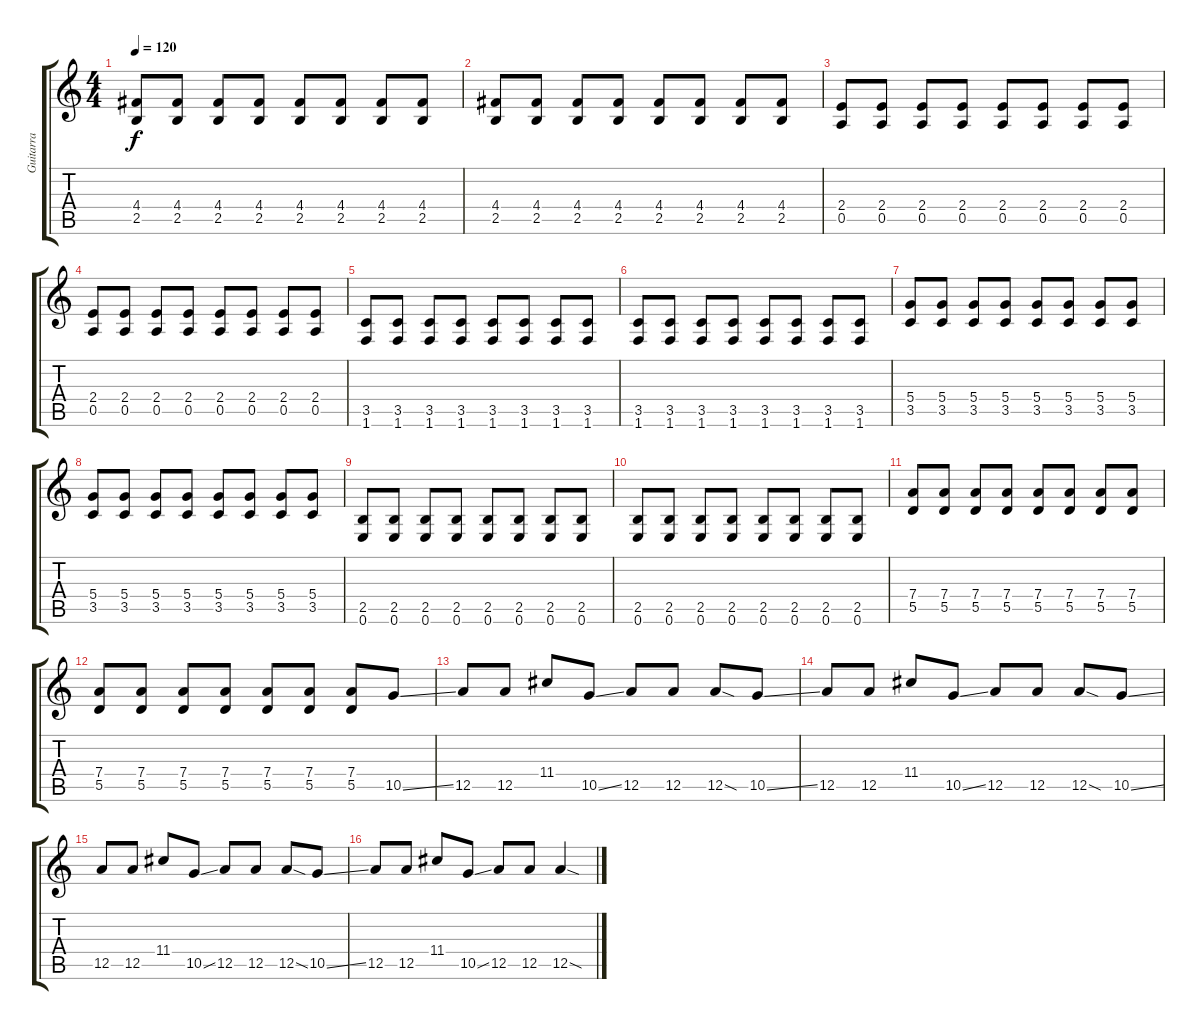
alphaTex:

\track ("Guitarra" "Guitarra") {instrument distortionguitar}
\staff {score tabs}
\tuning (E4 B3 G3 D3 A2 E2) {hide}
\ts (4 4)
\tempo 120
\clef g2
\ks c
(4.4 2.5).8{dy f} (4.4 2.5).8 (4.4 2.5).8 (4.4 2.5).8 (4.4 2.5).8 (4.4 2.5).8 (4.4 2.5).8 (4.4 2.5).8 |
(4.4 2.5).8 (4.4 2.5).8 (4.4 2.5).8 (4.4 2.5).8 (4.4 2.5).8 (4.4 2.5).8 (4.4 2.5).8 (4.4 2.5).8 |
(2.4 0.5).8 (2.4 0.5).8 (2.4 0.5).8 (2.4 0.5).8 (2.4 0.5).8 (2.4 0.5).8 (2.4 0.5).8 (2.4 0.5).8 |
(2.4 0.5).8 (2.4 0.5).8 (2.4 0.5).8 (2.4 0.5).8 (2.4 0.5).8 (2.4 0.5).8 (2.4 0.5).8 (2.4 0.5).8 |
(3.5 1.6).8 (3.5 1.6).8 (3.5 1.6).8 (3.5 1.6).8 (3.5 1.6).8 (3.5 1.6).8 (3.5 1.6).8 (3.5 1.6).8 |
(3.5 1.6).8 (3.5 1.6).8 (3.5 1.6).8 (3.5 1.6).8 (3.5 1.6).8 (3.5 1.6).8 (3.5 1.6).8 (3.5 1.6).8 |
(5.4 3.5).8 (5.4 3.5).8 (5.4 3.5).8 (5.4 3.5).8 (5.4 3.5).8 (5.4 3.5).8 (5.4 3.5).8 (5.4 3.5).8 |
(5.4 3.5).8 (5.4 3.5).8 (5.4 3.5).8 (5.4 3.5).8 (5.4 3.5).8 (5.4 3.5).8 (5.4 3.5).8 (5.4 3.5).8 |
(2.5 0.6).8 (2.5 0.6).8 (2.5 0.6).8 (2.5 0.6).8 (2.5 0.6).8 (2.5 0.6).8 (2.5 0.6).8 (2.5 0.6).8 |
(2.5 0.6).8 (2.5 0.6).8 (2.5 0.6).8 (2.5 0.6).8 (2.5 0.6).8 (2.5 0.6).8 (2.5 0.6).8 (2.5 0.6).8 |
(7.4 5.5).8 (7.4 5.5).8 (7.4 5.5).8 (7.4 5.5).8 (7.4 5.5).8 (7.4 5.5).8 (7.4 5.5).8 (7.4 5.5).8 |
(7.4 5.5).8 (7.4 5.5).8 (7.4 5.5).8 (7.4 5.5).8 (7.4 5.5).8 (7.4 5.5).8 (7.4 5.5).8 10.5{ss}.8 |
12.5.8 12.5.8 11.4.8 10.5{ss}.8 12.5.8 12.5.8 12.5{sod}.8 10.5{ss}.8 |
12.5.8 12.5.8 11.4.8 10.5{ss}.8 12.5.8 12.5.8 12.5{sod}.8 10.5{ss}.8 |
12.5.8 12.5.8 11.4.8 10.5{ss}.8 12.5.8 12.5.8 12.5{sod}.8 10.5{ss}.8 |
12.5.8 12.5.8 11.4.8 10.5{ss}.8 12.5.8 12.5.8 12.5{sod}.4
